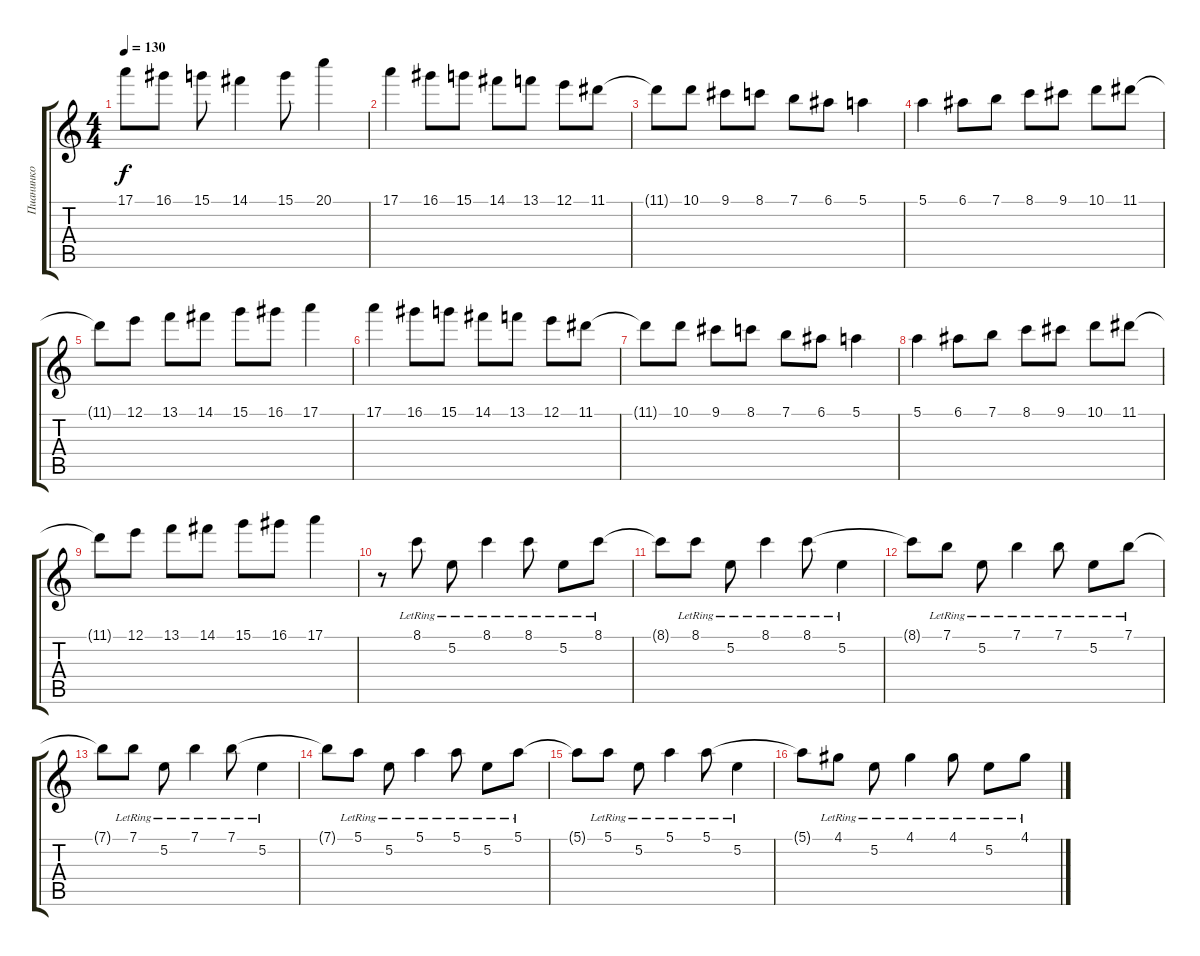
\track ("Пианинко" "Пианинко") {instrument acousticguitarnylon}
\staff {score tabs}
\tuning (E4 B3 G3 D3 A2 E2) {hide}
\ts (4 4)
\tempo 130
\clef g2
\ks c
17.1{t}.8{dy f} 16.1.8 15.1.8 14.1.4 15.1.8 20.1.4 |
17.1.4 16.1.8 15.1.8 14.1.8 13.1.8 12.1.8 11.1.8 |
11.1{t}.8 10.1.8 9.1.8 8.1.8 7.1.8 6.1.8 5.1.4 |
5.1.4 6.1.8 7.1.8 8.1.8 9.1.8 10.1.8 11.1.8 |
11.1{t}.8 12.1.8 13.1.8 14.1.8 15.1.8 16.1.8 17.1.4 |
17.1.4 16.1.8 15.1.8 14.1.8 13.1.8 12.1.8 11.1.8 |
11.1{t}.8 10.1.8 9.1.8 8.1.8 7.1.8 6.1.8 5.1.4 |
5.1.4 6.1.8 7.1.8 8.1.8 9.1.8 10.1.8 11.1.8 |
11.1{t}.8 12.1.8 13.1.8 14.1.8 15.1.8 16.1.8 17.1.4 |
r.8 8.1{lr}.8 5.2{lr}.8 8.1{lr}.4 8.1{lr}.8 5.2{lr}.8 8.1{lr}.8 |
8.1{t}.8 8.1{lr}.8 5.2{lr}.8 8.1{lr}.4 8.1{lr}.8 5.2{lr}.4 |
8.1{t}.8 7.1{lr}.8 5.2{lr}.8 7.1{lr}.4 7.1{lr}.8 5.2{lr}.8 7.1{lr}.8 |
7.1{t}.8 7.1{lr}.8 5.2{lr}.8 7.1{lr}.4 7.1{lr}.8 5.2{lr}.4 |
7.1{t}.8 5.1{lr}.8 5.2{lr}.8 5.1{lr}.4 5.1{lr}.8 5.2{lr}.8 5.1{lr}.8 |
5.1{t}.8 5.1{lr}.8 5.2{lr}.8 5.1{lr}.4 5.1{lr}.8 5.2{lr}.4 |
5.1{t}.8 4.1{lr}.8 5.2{lr}.8 4.1{lr}.4 4.1{lr}.8 5.2{lr}.8 4.1{lr}.8
